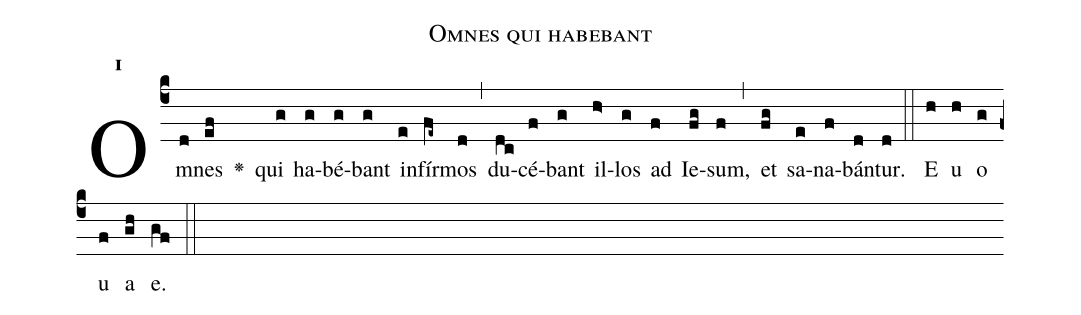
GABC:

name:Omnes qui habebant;
office-part:Antiphona;
mode:1;
%%
initial-style: 1;
name: Omnes qui habebant;
book: Antiphonae & Responsoria/Tomus IV, p. 93;
occasion: Dominica V per Annum;
office-part: B Ant b;
annotation: 1f;
centering-scheme: english;
font: OFLSortsMillGoudy;
height: 11;
width: 4.5;
%%
(c4)Om(d)nes(ef) <v>\greheightstar</v>() qui(g) ha(g)bé(g)bant(g) in(e)fír(fe~)mos(d) (,) du(dc)cé(f)bant(g) il(h>)los(g) ad(f) Ie(fg)sum,(f) (,) et(fg) sa(e)na(f)bán(d)tur.(d) (::) E(h) u(h) o(g) u(f) a(gh) e.(gf) (::)
